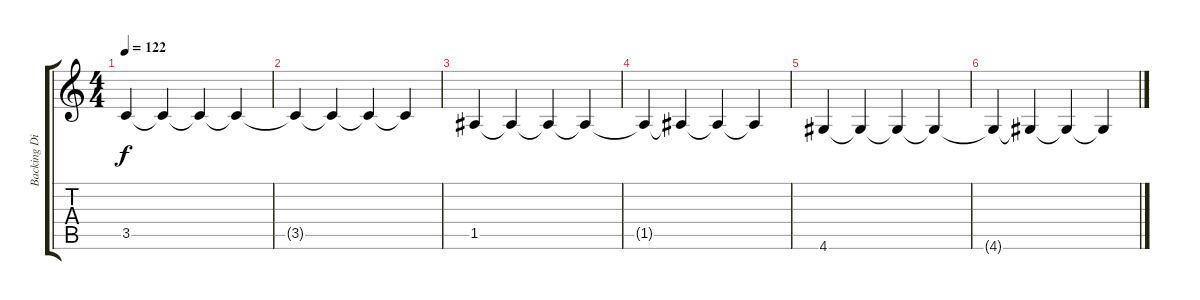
\track ("Backing Distortion" "Backing Di") {instrument distortionguitar}
\staff {score tabs}
\tuning (E4 B3 G3 D3 A2 E2) {hide}
\ts (4 4)
\tempo 122
\clef g2
\ks c
3.5.4{dy f} 3.5{t}.4 3.5{t}.4 3.5{t}.4 |
3.5{t}.4 3.5{t}.4 3.5{t}.4 3.5{t}.4 |
1.5.4 1.5{t}.4 1.5{t}.4 1.5{t}.4 |
1.5{t}.4 1.5{t}.4 1.5{t}.4 1.5{t}.4 |
4.6.4 4.6{t}.4 4.6{t}.4 4.6{t}.4 |
4.6{t}.4 4.6{t}.4 4.6{t}.4 4.6{t}.4
